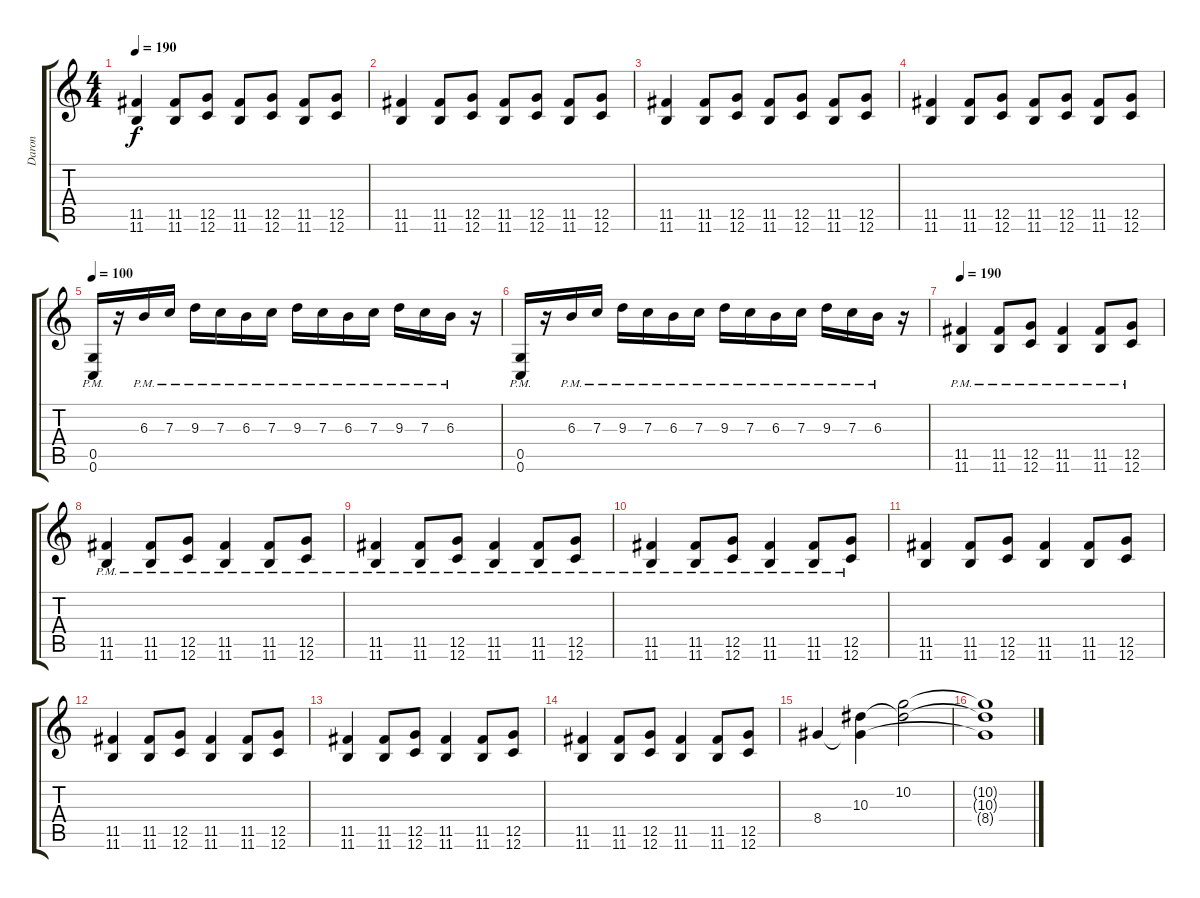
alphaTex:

\track ("Daron" "Daron") {instrument distortionguitar}
\staff {score tabs}
\tuning (D4 A3 F3 C3 G2 C2) {hide}
\ts (4 4)
\tempo 190
\clef g2
\ks c
(11.5 11.6).4{dy f} (11.5 11.6).8 (12.5 12.6).8 (11.5 11.6).8 (12.5 12.6).8 (11.5 11.6).8 (12.5 12.6).8 |
(11.5 11.6).4 (11.5 11.6).8 (12.5 12.6).8 (11.5 11.6).8 (12.5 12.6).8 (11.5 11.6).8 (12.5 12.6).8 |
(11.5 11.6).4 (11.5 11.6).8 (12.5 12.6).8 (11.5 11.6).8 (12.5 12.6).8 (11.5 11.6).8 (12.5 12.6).8 |
(11.5 11.6).4 (11.5 11.6).8 (12.5 12.6).8 (11.5 11.6).8 (12.5 12.6).8 (11.5 11.6).8 (12.5 12.6).8 |
\tempo 100
(0.5{pm} 0.6{pm}).16 r.16 6.3{pm}.16 7.3{pm}.16 9.3{pm}.16 7.3{pm}.16 6.3{pm}.16 7.3{pm}.16 9.3{pm}.16 7.3{pm}.16 6.3{pm}.16 7.3{pm}.16 9.3{pm}.16 7.3{pm}.16 6.3{pm}.16 r.16 |
(0.5{pm} 0.6{pm}).16 r.16 6.3{pm}.16 7.3{pm}.16 9.3{pm}.16 7.3{pm}.16 6.3{pm}.16 7.3{pm}.16 9.3{pm}.16 7.3{pm}.16 6.3{pm}.16 7.3{pm}.16 9.3{pm}.16 7.3{pm}.16 6.3{pm}.16 r.16 |
\tempo 190
(11.5{pm} 11.6{pm}).4 (11.5{pm} 11.6{pm}).8 (12.5{pm} 12.6{pm}).8 (11.5{pm} 11.6{pm}).4 (11.5{pm} 11.6{pm}).8 (12.5{pm} 12.6{pm}).8 |
(11.5{pm} 11.6{pm}).4 (11.5{pm} 11.6{pm}).8 (12.5{pm} 12.6{pm}).8 (11.5{pm} 11.6{pm}).4 (11.5{pm} 11.6{pm}).8 (12.5{pm} 12.6{pm}).8 |
(11.5{pm} 11.6{pm}).4 (11.5{pm} 11.6{pm}).8 (12.5{pm} 12.6{pm}).8 (11.5{pm} 11.6{pm}).4 (11.5{pm} 11.6{pm}).8 (12.5{pm} 12.6{pm}).8 |
(11.5{pm} 11.6{pm}).4 (11.5{pm} 11.6{pm}).8 (12.5{pm} 12.6{pm}).8 (11.5{pm} 11.6{pm}).4 (11.5{pm} 11.6{pm}).8 (12.5{pm} 12.6{pm}).8 |
(11.5 11.6).4 (11.5 11.6).8 (12.5 12.6).8 (11.5 11.6).4 (11.5 11.6).8 (12.5 12.6).8 |
(11.5 11.6).4 (11.5 11.6).8 (12.5 12.6).8 (11.5 11.6).4 (11.5 11.6).8 (12.5 12.6).8 |
(11.5 11.6).4 (11.5 11.6).8 (12.5 12.6).8 (11.5 11.6).4 (11.5 11.6).8 (12.5 12.6).8 |
(11.5 11.6).4 (11.5 11.6).8 (12.5 12.6).8 (11.5 11.6).4 (11.5 11.6).8 (12.5 12.6).8 |
8.4.4 (10.3 8.4{t}).4 (10.2 10.3{t}).2 |
(10.2{t} 10.3{t} 8.4{t}).1
